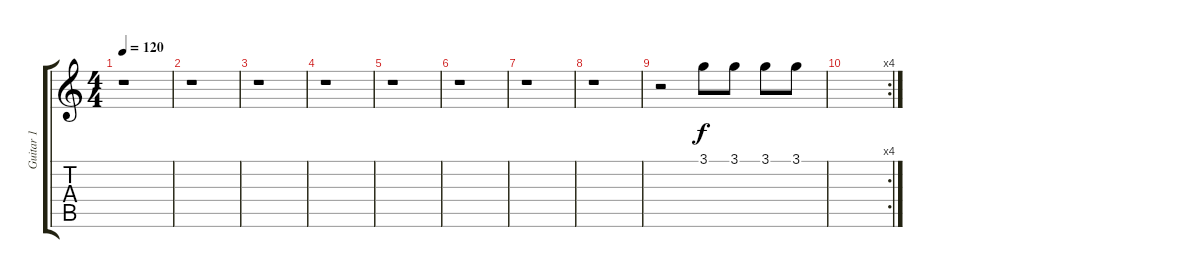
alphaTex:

\track ("Guitar 1" "Guitar 1") {instrument acousticguitarsteel}
\staff {score tabs}
\tuning (E4 B3 G3 D3 A2 E2) {hide}
\ts (4 4)
\tempo 120
\clef g2
\ks c
r.1{dy f} |
r.1 |
r.1 |
r.1 |
r.1 |
r.1 |
r.1 |
r.1 |
r.2 3.1.8 3.1.8 3.1.8 3.1.8 |
\rc 4
